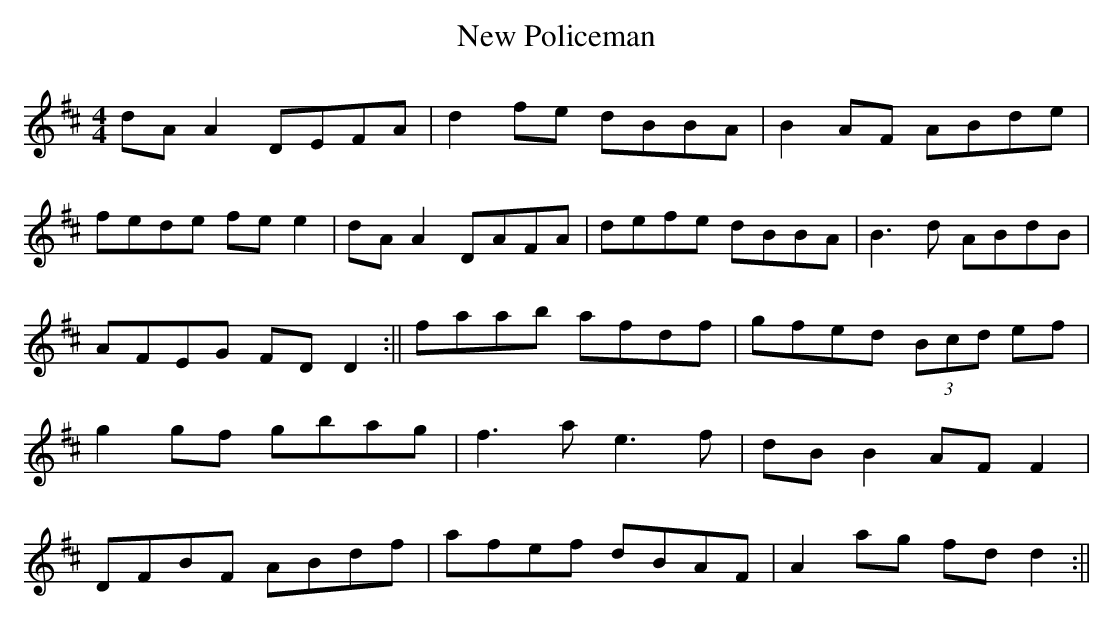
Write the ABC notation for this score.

X:1
T:New Policeman
M:4/4
L:1/8
K:D
dAA2 DEFA|d2fe dBBA|B2AF ABde|fede fee2|\
dAA2 DAFA|defe dBBA|B3d ABdB|AFEG FDD2:||\
faab afdf|gfed (3Bcd ef|g2gf gbag|f3a e3f|\\
dBB2 AFF2|DFBF ABdf|afef dBAF|A2ag fdd2:||
